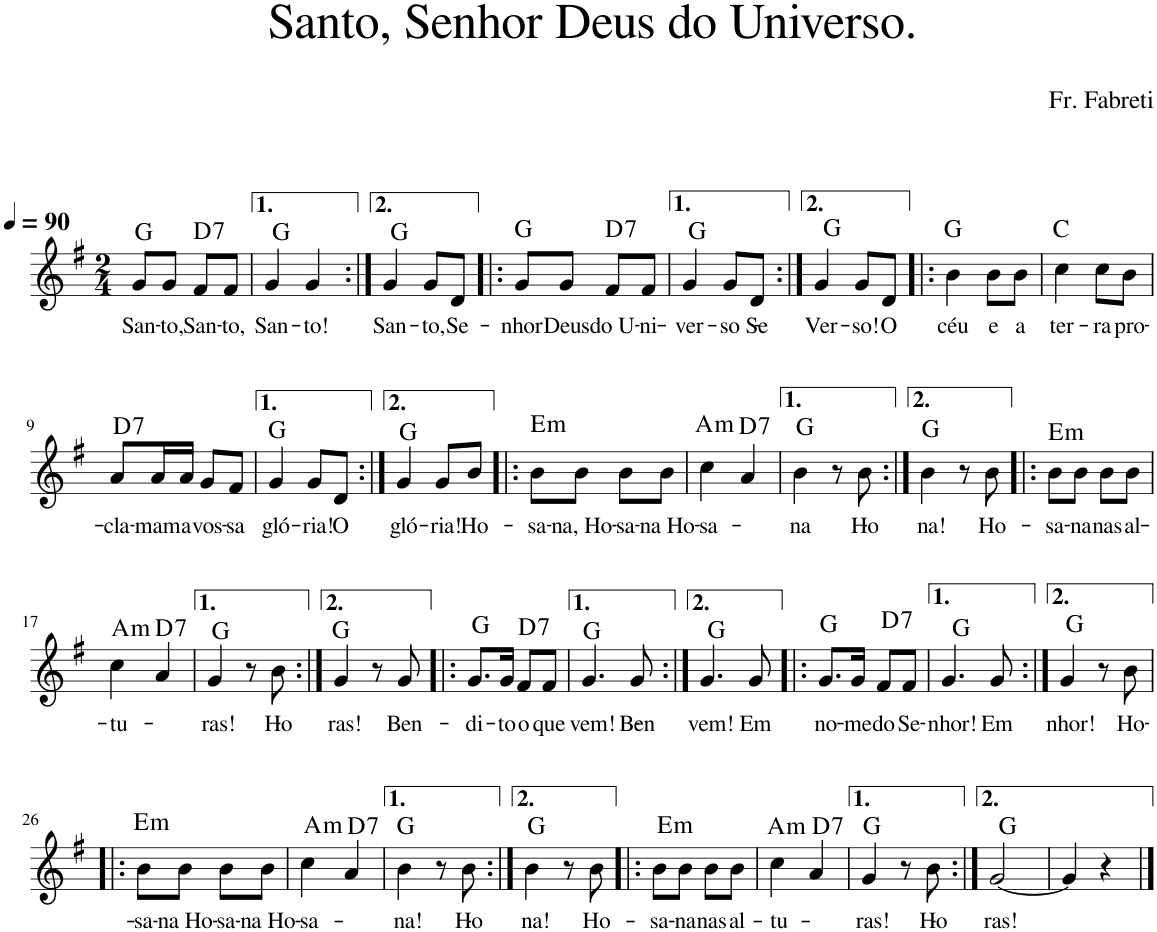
**kern	**text	**harte
*part1	*part1	*part1
*staff1	*staff1	*
*I"Voz	*	*
*I'Vo.	*	*
*clefG2	*	*
*k[f#]	*	*
*M2/4	*	*
*MM90	*	*
=1	=1	=1
!	!LO:LY:b	!
8g/L	San-	G:maj
!	!LO:LY:b	!
8g/J	-to,	.
!	!LO:LY:b	!LO:H:kt=7
8f#/L	San-	D:7
!	!LO:LY:b	!
8f#/J	-to,	.
=2	=2	=2
!	!LO:LY:b	!
4g/	San-	G:maj
!	!LO:LY:b	!
4g/	-to!	.
=3:|!	=3:|!	=3:|!
!	!LO:LY:b	!
4g/	San-	G:maj
!	!LO:LY:b	!
8g/L	-to,	.
!	!LO:LY:b	!
8d/J	Se-	.
=4!|:	=4!|:	=4!|:
!	!LO:LY:b	!
8g/L	-nhor	G:maj
!	!LO:LY:b	!
8g/J	Deus	.
!	!LO:LY:b	!LO:H:kt=7
8f#/L	do U-	D:7
!	!LO:LY:b	!
8f#/J	-ni-	.
=5	=5	=5
!	!LO:LY:b	!
4g/	-ver-	G:maj
!	!LO:LY:b	!
8g/L	-so	.
!	!LO:LY:b	!
8d/J	Se-	.
=6:|!	=6:|!	=6:|!
!	!LO:LY:b	!
4g/	-Ver-	G:maj
!	!LO:LY:b	!
8g/L	-so!	.
!	!LO:LY:b	!
8d/J	O	.
=7!|:	=7!|:	=7!|:
!	!LO:LY:b	!
4b\	céu	G:maj
!	!LO:LY:b	!
8b\L	e	.
!	!LO:LY:b	!
8b\J	a	.
=8	=8	=8
!	!LO:LY:b	!
4cc\	ter-	C:maj
!	!LO:LY:b	!
8cc\L	-ra	.
!	!LO:LY:b	!
8b\J	pro-	.
!!LO:LB:g=z
=9	=9	=9
!	!LO:LY:b	!LO:H:kt=7
8a/L	-cla-	D:7
!	!LO:LY:b	!
16a/L	-mam	.
!	!LO:LY:b	!
16a/JJ	a	.
!	!LO:LY:b	!
8g/L	vos-	.
!	!LO:LY:b	!
8f#/J	-sa	.
=10	=10	=10
!	!LO:LY:b	!
4g/	gló-	G:maj
!	!LO:LY:b	!
8g/L	-ria!	.
!	!LO:LY:b	!
8d/J	O	.
=11:|!	=11:|!	=11:|!
!	!LO:LY:b	!
4g/	gló-	G:maj
!	!LO:LY:b	!
8g/L	-ria!	.
!	!LO:LY:b	!
8b/J	Ho-	.
=12!|:	=12!|:	=12!|:
!	!LO:LY:b	!LO:H:kt=m
8b\L	-sa-	E:min
!	!LO:LY:b	!
8b\J	-na, Ho-	.
!	!LO:LY:b	!
8b\L	-sa-	.
!	!LO:LY:b	!
8b\J	-na Ho-	.
=13	=13	=13
!	!LO:LY:b	!LO:H:kt=m
4cc\	-sa-	A:min
!	!	!LO:H:kt=7
4a/	.	D:7
=14	=14	=14
!	!LO:LY:b	!
4b\	-na	G:maj
8r	.	.
!	!LO:LY:b	!
8b\	Ho-	.
=15:|!	=15:|!	=15:|!
!	!LO:LY:b	!
4b\	-na!	G:maj
8r	.	.
!	!LO:LY:b	!
8b\	Ho-	.
=16!|:	=16!|:	=16!|:
!	!LO:LY:b	!LO:H:kt=m
8b\L	-sa-	E:min
!	!LO:LY:b	!
8b\J	-na	.
!	!LO:LY:b	!
8b\L	nas	.
!	!LO:LY:b	!
8b\J	al-	.
!!LO:LB:g=z
=17	=17	=17
!	!LO:LY:b	!LO:H:kt=m
4cc\	-tu-	A:min
!	!	!LO:H:kt=7
4a/	.	D:7
=18	=18	=18
!	!LO:LY:b	!
4g/	-ras!	G:maj
8r	.	.
!	!LO:LY:b	!
8b\	Ho-	.
=19:|!	=19:|!	=19:|!
!	!LO:LY:b	!
4g/	-ras!	G:maj
8r	.	.
!	!LO:LY:b	!
8g/	Ben-	.
=20!|:	=20!|:	=20!|:
!	!LO:LY:b	!
8.g/L	-di-	G:maj
!	!LO:LY:b	!
16g/Jk	-to	.
!	!LO:LY:b	!LO:H:kt=7
8f#/L	o	D:7
!	!LO:LY:b	!
8f#/J	que	.
=21	=21	=21
!	!LO:LY:b	!
4.g/	vem!	G:maj
!	!LO:LY:b	!
8g/	Ben-	.
=22:|!	=22:|!	=22:|!
!	!LO:LY:b	!
4.g/	-vem!	G:maj
!	!LO:LY:b	!
8g/	Em	.
=23!|:	=23!|:	=23!|:
!	!LO:LY:b	!
8.g/L	no-	G:maj
!	!LO:LY:b	!
16g/Jk	-me	.
!	!LO:LY:b	!LO:H:kt=7
8f#/L	do	D:7
!	!LO:LY:b	!
8f#/J	Se-	.
=24	=24	=24
!	!LO:LY:b	!
4.g/	-nhor!	G:maj
!	!LO:LY:b	!
8g/	Em	.
=25:|!	=25:|!	=25:|!
!	!LO:LY:b	!
4g/	nhor!	G:maj
8r	.	.
!	!LO:LY:b	!
8b\	Ho-	.
!!LO:LB:g=z
=26!|:	=26!|:	=26!|:
!	!LO:LY:b	!LO:H:kt=m
8b\L	-sa-	E:min
!	!LO:LY:b	!
8b\J	-na Ho-	.
!	!LO:LY:b	!
8b\L	-sa-	.
!	!LO:LY:b	!
8b\J	-na Ho-	.
=27	=27	=27
!	!LO:LY:b	!LO:H:kt=m
4cc\	-sa-	A:min
!	!	!LO:H:kt=7
4a/	.	D:7
=28	=28	=28
!	!LO:LY:b	!
4b\	-na!	G:maj
8r	.	.
!	!LO:LY:b	!
8b\	Ho-	.
=29:|!	=29:|!	=29:|!
!	!LO:LY:b	!
4b\	-na!	G:maj
8r	.	.
!	!LO:LY:b	!
8b\	Ho-	.
=30!|:	=30!|:	=30!|:
!	!LO:LY:b	!LO:H:kt=m
8b\L	-sa-	E:min
!	!LO:LY:b	!
8b\J	-na	.
!	!LO:LY:b	!
8b\L	nas	.
!	!LO:LY:b	!
8b\J	al-	.
=31	=31	=31
!	!LO:LY:b	!LO:H:kt=m
4cc\	-tu-	A:min
!	!	!LO:H:kt=7
4a/	.	D:7
=32	=32	=32
!	!LO:LY:b	!
4g/	-ras!	G:maj
8r	.	.
!	!LO:LY:b	!
8b\	Ho-	.
=33:|!	=33:|!	=33:|!
!	!LO:LY:b	!
[2g/	-ras!	G:maj
=34	=34	=34
4g/]	.	.
4r	.	.
==	==	==
*-	*-	*-
